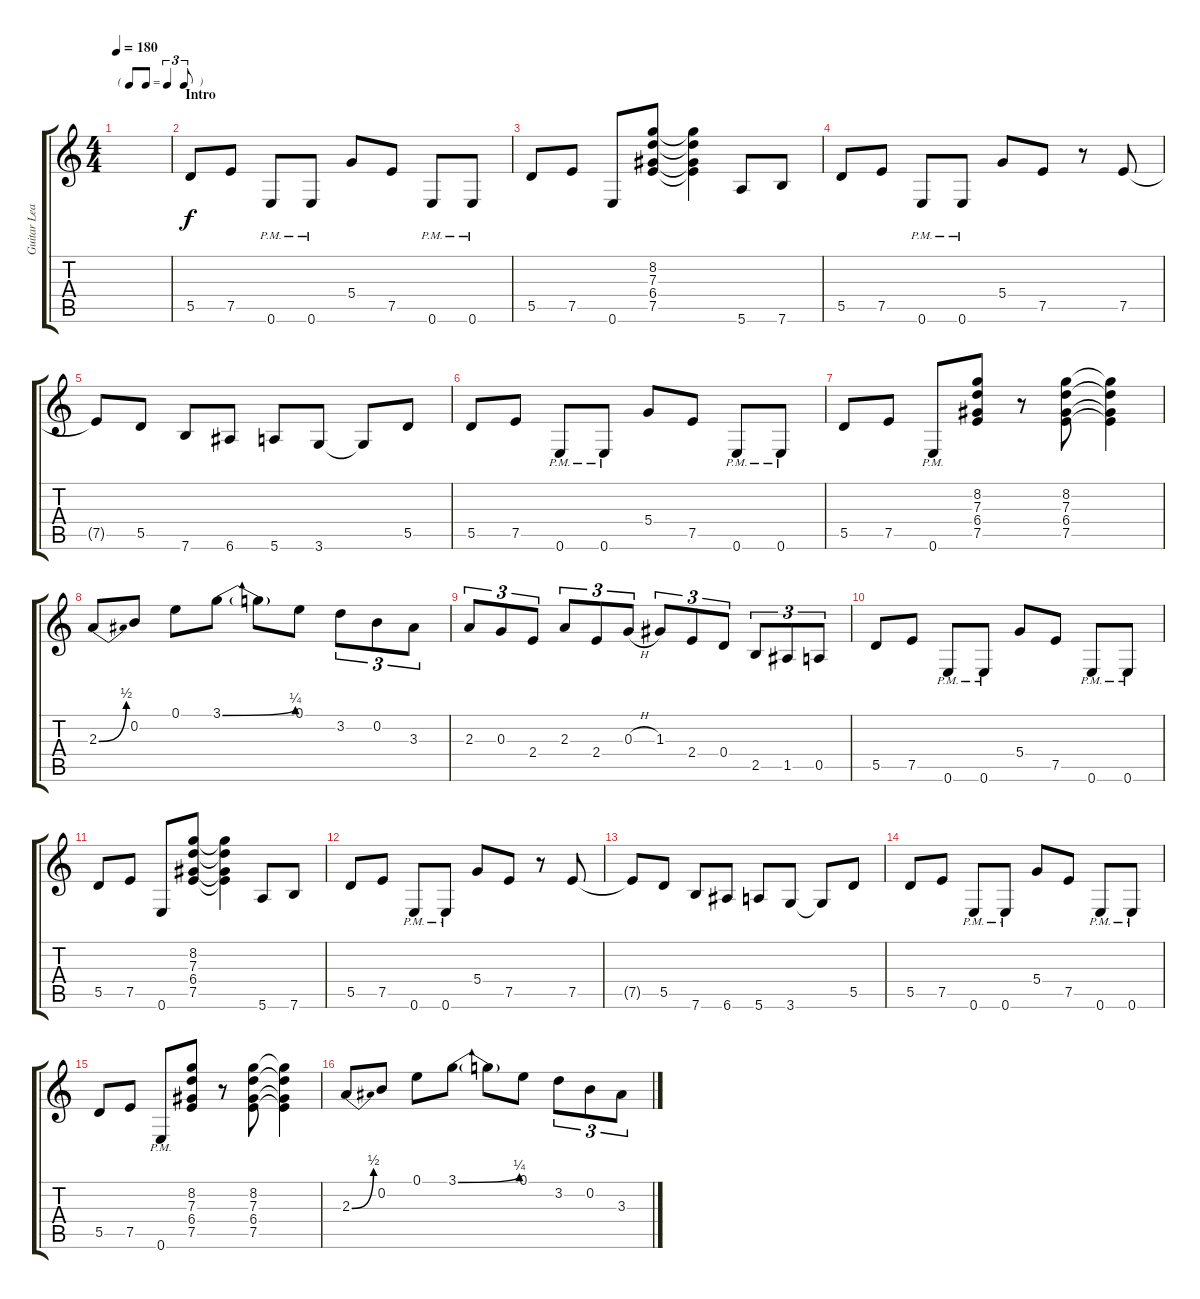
\track ("Guitar Lead" "Guitar Lea") {instrument overdrivenguitar}
\staff {score tabs}
\tuning (E4 B3 G3 D3 A2 E2) {hide}
\ts (4 4)
\tf triplet8th
\tempo 180
\clef g2
\ks c
|
\section ("" "Intro")
5.5.8 7.5.8 0.6{pm}.8 0.6{pm}.8 5.4.8 7.5.8 0.6{pm}.8 0.6{pm}.8 |
5.5.8 7.5.8 0.6.8 (8.2 7.3 6.4 7.5).8 (8.2{t} 7.3{t} 6.4{t} 7.5{t}).4 5.6.8 7.6.8 |
5.5.8 7.5.8 0.6{pm}.8 0.6{pm}.8 5.4.8 7.5.8 r.8 7.5.8 |
7.5{t}.8 5.5.8 7.6.8 6.6.8 5.6.8 3.6.8 3.6{t}.8 5.5.8 |
5.5.8 7.5.8 0.6{pm}.8 0.6{pm}.8 5.4.8 7.5.8 0.6{pm}.8 0.6{pm}.8 |
5.5.8 7.5.8 0.6{pm}.8 (8.2 7.3 6.4 7.5).8 r.8 (8.2 7.3 6.4 7.5).8 (8.2{t} 7.3{t} 6.4{t} 7.5{t}).4 |
2.3{be (bend 0 0 60 2)}.8 0.2.8 0.1.8 3.1{be (bend 0 0 60 1)}.8 3.1{t}.8 0.1.8 3.2.8{tu (3 2)} 0.2.8{tu (3 2)} 3.3.8{tu (3 2)} |
2.3.8{tu (3 2)} 0.3.8{tu (3 2)} 2.4.8{tu (3 2)} 2.3.8{tu (3 2)} 2.4.8{tu (3 2)} 0.3{h}.8{tu (3 2)} 1.3.8{tu (3 2)} 2.4.8{tu (3 2)} 0.4.8{tu (3 2)} 2.5.8{tu (3 2)} 1.5.8{tu (3 2)} 0.5.8{tu (3 2)} |
5.5.8 7.5.8 0.6{pm}.8 0.6{pm}.8 5.4.8 7.5.8 0.6{pm}.8 0.6{pm}.8 |
5.5.8 7.5.8 0.6.8 (8.2 7.3 6.4 7.5).8 (8.2{t} 7.3{t} 6.4{t} 7.5{t}).4 5.6.8 7.6.8 |
5.5.8 7.5.8 0.6{pm}.8 0.6{pm}.8 5.4.8 7.5.8 r.8 7.5.8 |
7.5{t}.8 5.5.8 7.6.8 6.6.8 5.6.8 3.6.8 3.6{t}.8 5.5.8 |
5.5.8 7.5.8 0.6{pm}.8 0.6{pm}.8 5.4.8 7.5.8 0.6{pm}.8 0.6{pm}.8 |
5.5.8 7.5.8 0.6{pm}.8 (8.2 7.3 6.4 7.5).8 r.8 (8.2 7.3 6.4 7.5).8 (8.2{t} 7.3{t} 6.4{t} 7.5{t}).4 |
2.3{be (bend 0 0 60 2)}.8 0.2.8 0.1.8 3.1{be (bend 0 0 60 1)}.8 3.1{t}.8 0.1.8 3.2.8{tu (3 2)} 0.2.8{tu (3 2)} 3.3.8{tu (3 2)}
